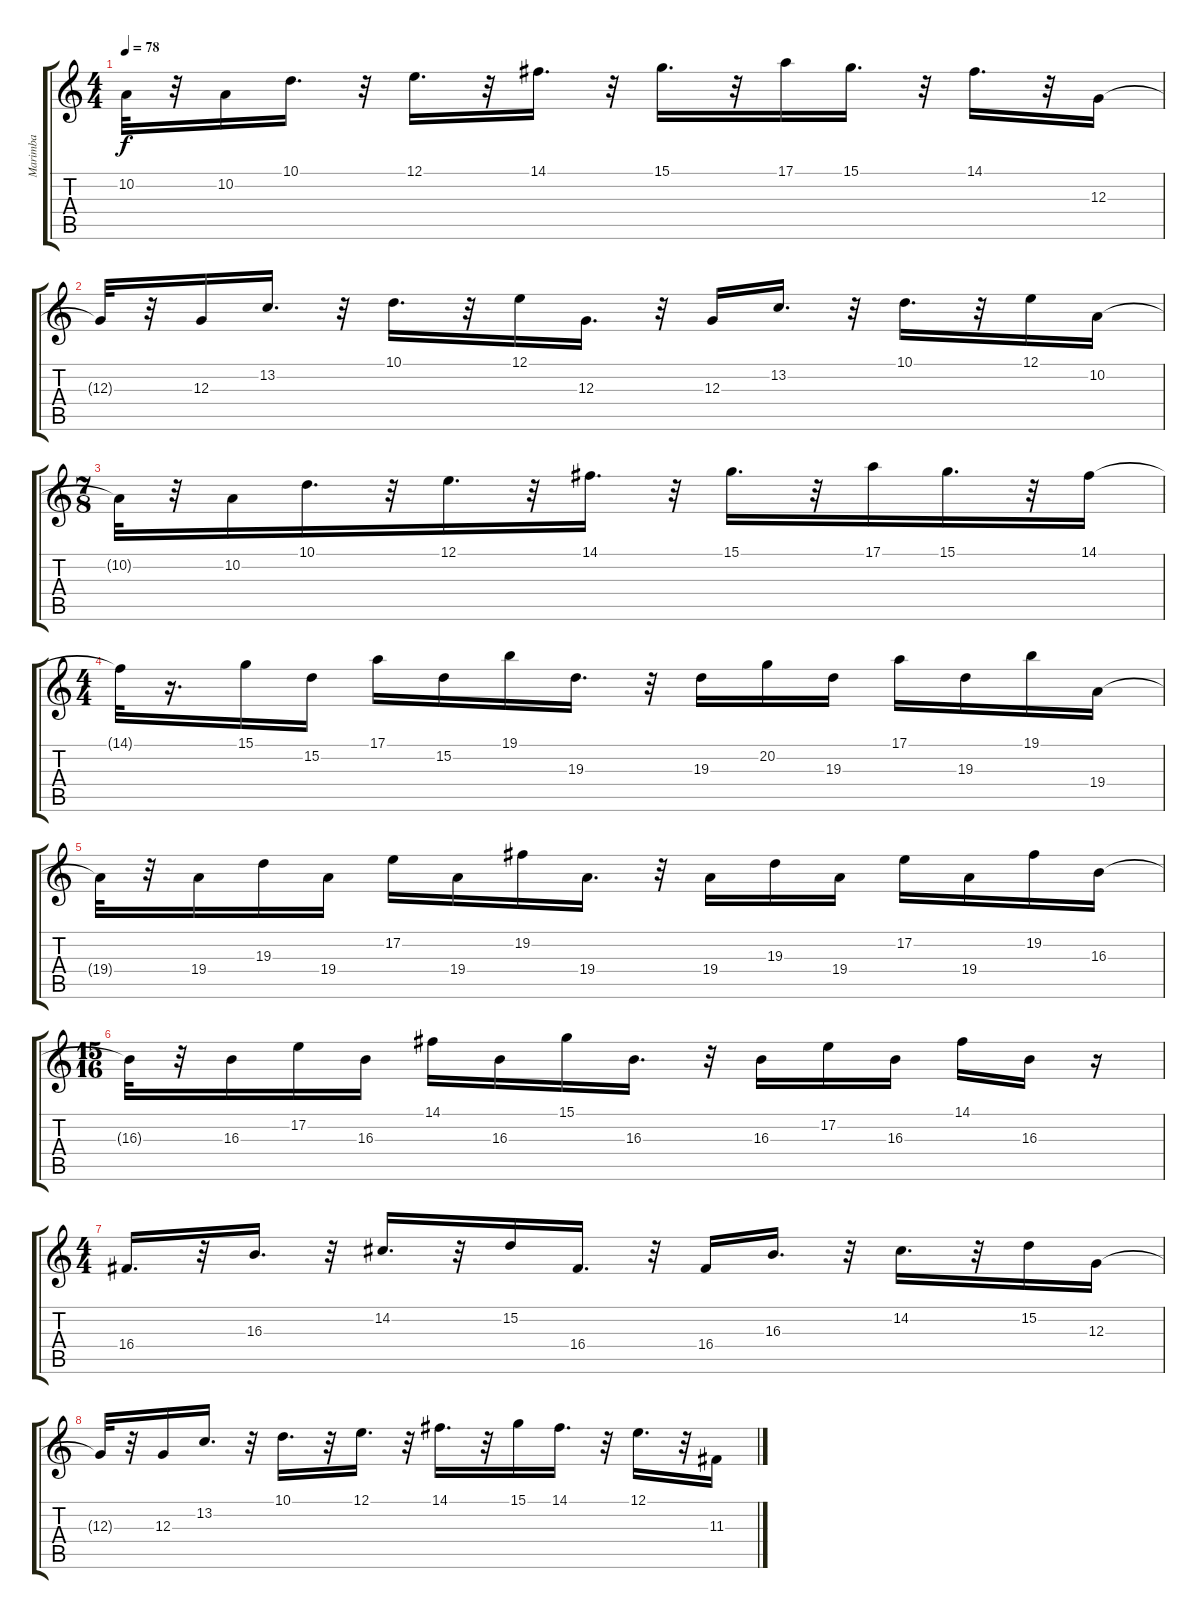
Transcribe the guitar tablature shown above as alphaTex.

\track ("Marimba" "Marimba") {instrument marimba}
\staff {score tabs}
\tuning (E4 B3 G3 D3 A2 E2) {hide}
\ts (4 4)
\tempo 78
\clef g2
\ks c
10.2{t}.32{dy f} r.32 10.2.16 10.1.16{d} r.32 12.1.16{d} r.32 14.1.16{d} r.32 15.1.16{d} r.32 17.1.16 15.1.16{d} r.32 14.1.16{d} r.32 12.3.16 |
12.3{t}.32 r.32 12.3.16 13.2.16{d} r.32 10.1.16{d} r.32 12.1.16 12.3.16{d} r.32 12.3.16 13.2.16{d} r.32 10.1.16{d} r.32 12.1.16 10.2.16 |
\ts (7 8)
10.2{t}.32 r.32 10.2.16 10.1.16{d} r.32 12.1.16{d} r.32 14.1.16{d} r.32 15.1.16{d} r.32 17.1.16 15.1.16{d} r.32 14.1.16 |
\ts (4 4)
14.1{t}.32 r.16{d} 15.1.16 15.2.16 17.1.16 15.2.16 19.1.16 19.3.16{d} r.32 19.3.16 20.2.16 19.3.16 17.1.16 19.3.16 19.1.16 19.4.16 |
19.4{t}.32 r.32 19.4.16 19.3.16 19.4.16 17.2.16 19.4.16 19.2.16 19.4.16{d} r.32 19.4.16 19.3.16 19.4.16 17.2.16 19.4.16 19.2.16 16.3.16 |
\ts (15 16)
16.3{t}.32 r.32 16.3.16 17.2.16 16.3.16 14.1.16 16.3.16 15.1.16 16.3.16{d} r.32 16.3.16 17.2.16 16.3.16 14.1.16 16.3.16 r.16 |
\ts (4 4)
16.4.16{d} r.32 16.3.16{d} r.32 14.2.16{d} r.32 15.2.16 16.4.16{d} r.32 16.4.16 16.3.16{d} r.32 14.2.16{d} r.32 15.2.16 12.3.16 |
12.3{t}.32 r.32 12.3.16 13.2.16{d} r.32 10.1.16{d} r.32 12.1.16{d} r.32 14.1.16{d} r.32 15.1.16 14.1.16{d} r.32 12.1.16{d} r.32 11.3.16
